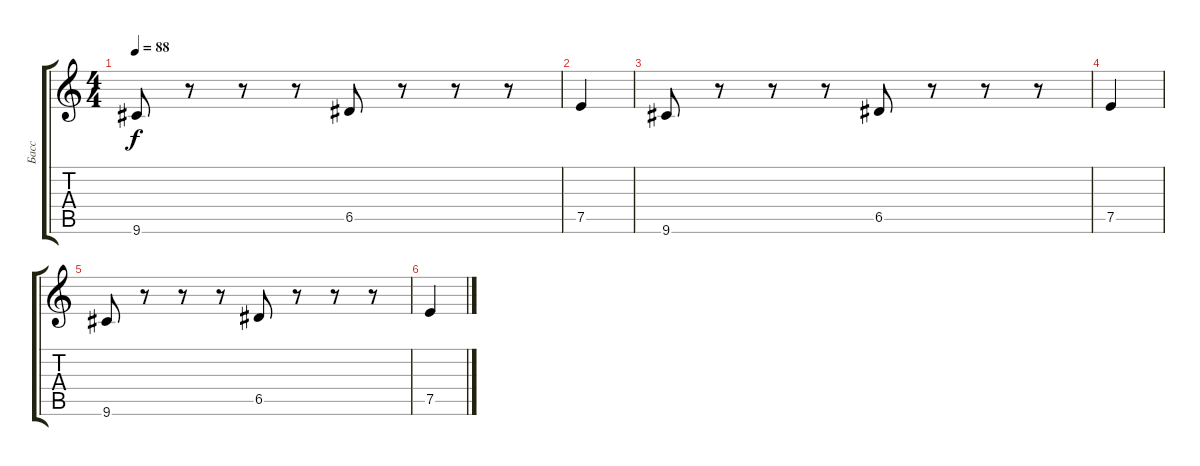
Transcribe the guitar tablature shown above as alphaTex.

\track ("Басс" "Басс") {instrument acousticbass}
\staff {score tabs}
\tuning (E4 B3 G3 D3 A2 E2) {hide}
\ts (4 4)
\tempo 88
\clef g2
\ks c
9.6.8{dy f} r.8 r.8 r.8 6.5.8 r.8 r.8 r.8 |
7.5.4 |
9.6.8 r.8 r.8 r.8 6.5.8 r.8 r.8 r.8 |
7.5.4 |
9.6.8 r.8 r.8 r.8 6.5.8 r.8 r.8 r.8 |
7.5.4
